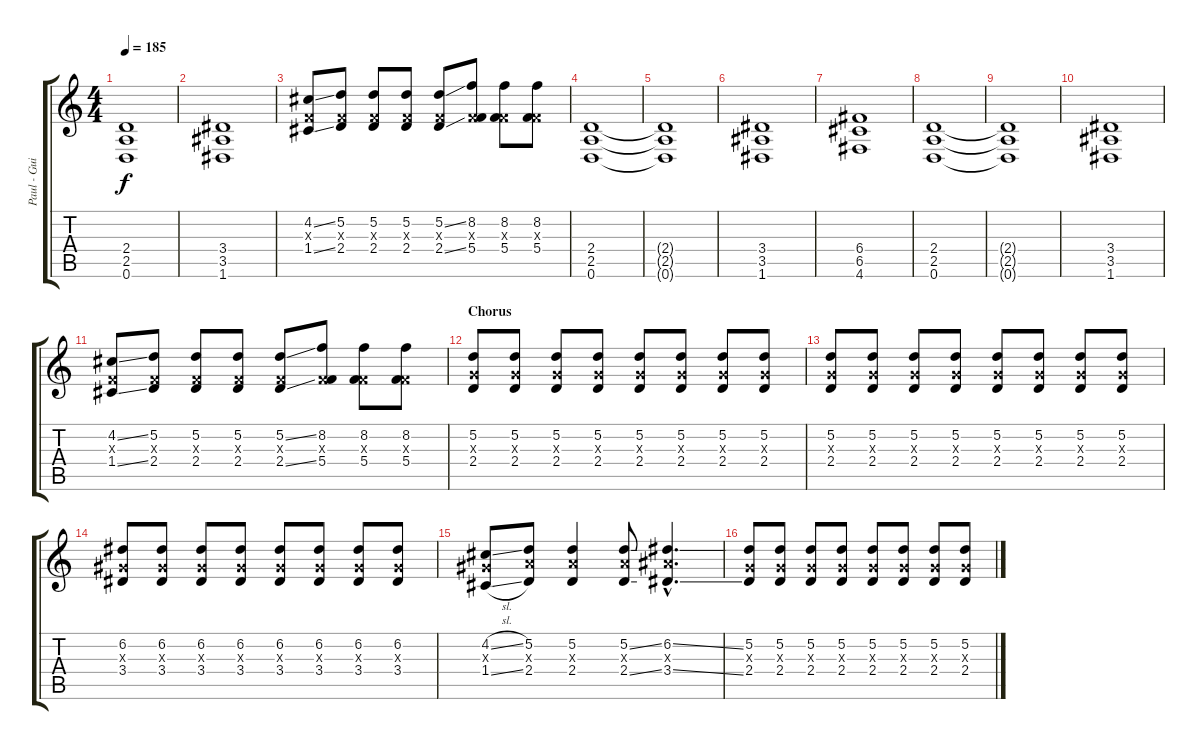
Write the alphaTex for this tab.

\track ("Paul - Guitar" "Paul - Gui") {instrument distortionguitar}
\staff {score tabs}
\tuning (D4 A3 F3 C3 G2 D2) {hide}
\ts (4 4)
\tempo 185
\clef g2
\ks c
(2.4{t} 2.5{t} 0.6{t}).1{dy f} |
(3.4 3.5 1.6).1 |
(4.2{ss} 0.3{x} 1.4{ss}).8 (5.2 0.3{x} 2.4).8 (5.2 0.3{x} 2.4).8 (5.2 0.3{x} 2.4).8 (5.2{ss} 0.3{x} 2.4{ss}).8 (8.2 0.3{x} 5.4).8 (8.2 0.3{x} 5.4).8 (8.2 0.3{x} 5.4).8 |
(2.4 2.5 0.6).1 |
(2.4{t} 2.5{t} 0.6{t}).1 |
(3.4 3.5 1.6).1 |
(6.4 6.5 4.6).1 |
(2.4 2.5 0.6).1 |
(2.4{t} 2.5{t} 0.6{t}).1 |
(3.4 3.5 1.6).1 |
(4.2{ss} 0.3{x} 1.4{ss}).8 (5.2 0.3{x} 2.4).8 (5.2 0.3{x} 2.4).8 (5.2 0.3{x} 2.4).8 (5.2{ss} 0.3{x} 2.4{ss}).8 (8.2 0.3{x} 5.4).8 (8.2 0.3{x} 5.4).8 (8.2 0.3{x} 5.4).8 |
\section ("" "Chorus")
(5.2 2.3{x} 2.4).8{volume 16 balance 16 instrument distortionguitar} (5.2 2.3{x} 2.4).8 (5.2 2.3{x} 2.4).8 (5.2 2.3{x} 2.4).8 (5.2 2.3{x} 2.4).8 (5.2 2.3{x} 2.4).8 (5.2 2.3{x} 2.4).8 (5.2 2.3{x} 2.4).8 |
(5.2 2.3{x} 2.4).8 (5.2 2.3{x} 2.4).8 (5.2 2.3{x} 2.4).8 (5.2 2.3{x} 2.4).8 (5.2 2.3{x} 2.4).8 (5.2 2.3{x} 2.4).8 (5.2 2.3{x} 2.4).8 (5.2 2.3{x} 2.4).8 |
(6.2 3.3{x} 3.4).8 (6.2 3.3{x} 3.4).8 (6.2 3.3{x} 3.4).8 (6.2 3.3{x} 3.4).8 (6.2 3.3{x} 3.4).8 (6.2 3.3{x} 3.4).8 (6.2 3.3{x} 3.4).8 (6.2 3.3{x} 3.4).8 |
(4.2{sl} 3.3{x} 1.4{sl}).8 (5.2 4.3{x} 2.4).8 (5.2 4.3{x} 2.4).4 (5.2{ss} 4.3{x} 2.4{ss}).8 (6.2{ss hac} 5.3{hac x} 3.4{ss hac}).4{d} |
(5.2 2.3{x} 2.4).8 (5.2 2.3{x} 2.4).8 (5.2 2.3{x} 2.4).8 (5.2 2.3{x} 2.4).8 (5.2 2.3{x} 2.4).8 (5.2 2.3{x} 2.4).8 (5.2 2.3{x} 2.4).8 (5.2 2.3{x} 2.4).8
